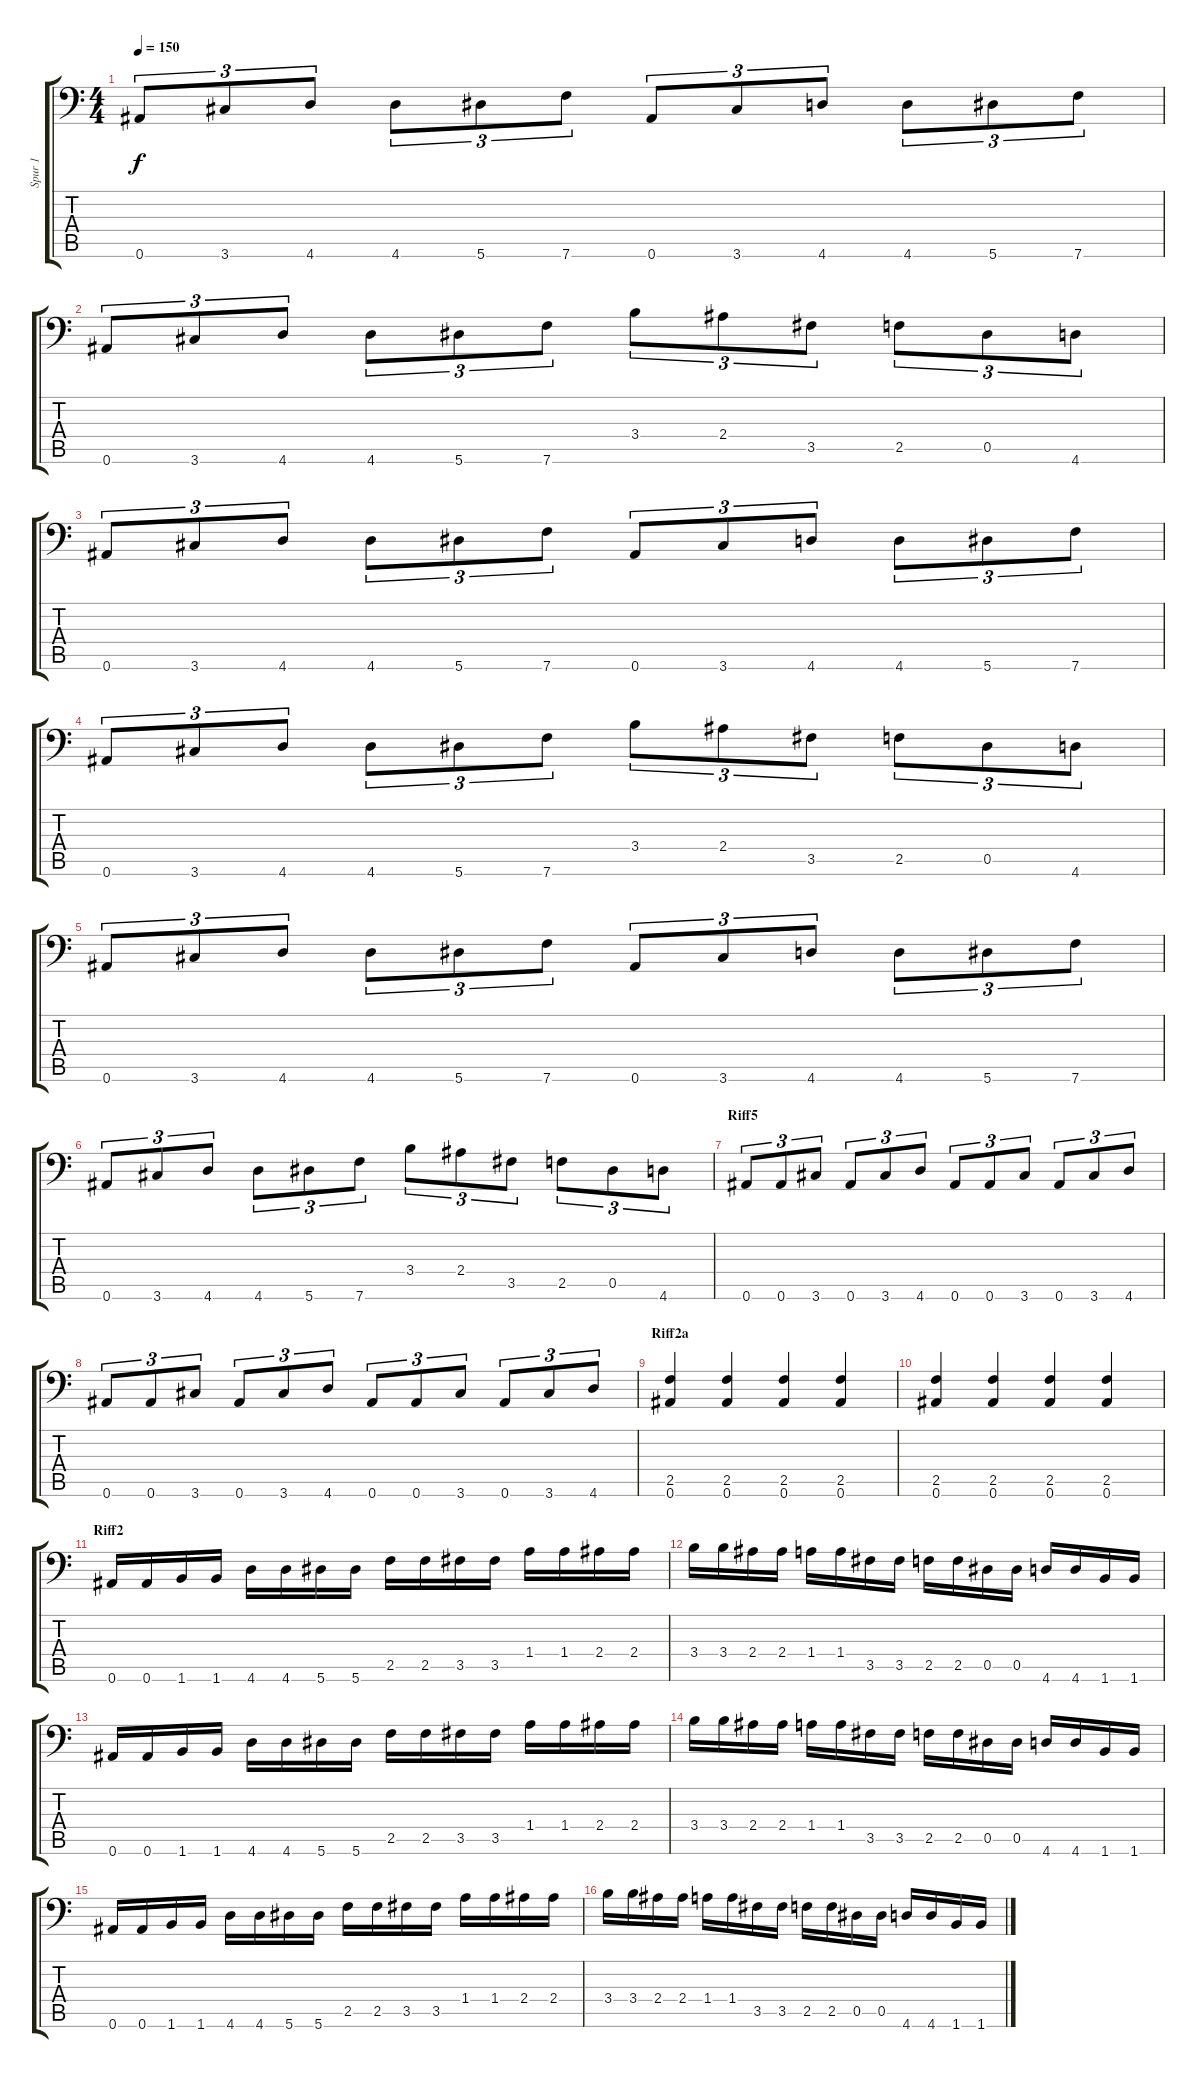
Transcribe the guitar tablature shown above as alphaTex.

\track ("Spur 1" "Spur 1") {instrument distortionguitar}
\staff {score tabs}
\tuning (Bb3 F3 Db3 Ab2 Eb2 Bb1) {hide}
\ts (4 4)
\tempo 150
\clef f4
\ks c
0.6.8{tu (3 2) dy f} 3.6.8{tu (3 2)} 4.6.8{tu (3 2)} 4.6.8{tu (3 2)} 5.6.8{tu (3 2)} 7.6.8{tu (3 2)} 0.6.8{tu (3 2)} 3.6.8{tu (3 2)} 4.6.8{tu (3 2)} 4.6.8{tu (3 2)} 5.6.8{tu (3 2)} 7.6.8{tu (3 2)} |
0.6.8{tu (3 2)} 3.6.8{tu (3 2)} 4.6.8{tu (3 2)} 4.6.8{tu (3 2)} 5.6.8{tu (3 2)} 7.6.8{tu (3 2)} 3.4.8{tu (3 2)} 2.4.8{tu (3 2)} 3.5.8{tu (3 2)} 2.5.8{tu (3 2)} 0.5.8{tu (3 2)} 4.6.8{tu (3 2)} |
0.6.8{tu (3 2)} 3.6.8{tu (3 2)} 4.6.8{tu (3 2)} 4.6.8{tu (3 2)} 5.6.8{tu (3 2)} 7.6.8{tu (3 2)} 0.6.8{tu (3 2)} 3.6.8{tu (3 2)} 4.6.8{tu (3 2)} 4.6.8{tu (3 2)} 5.6.8{tu (3 2)} 7.6.8{tu (3 2)} |
0.6.8{tu (3 2)} 3.6.8{tu (3 2)} 4.6.8{tu (3 2)} 4.6.8{tu (3 2)} 5.6.8{tu (3 2)} 7.6.8{tu (3 2)} 3.4.8{tu (3 2)} 2.4.8{tu (3 2)} 3.5.8{tu (3 2)} 2.5.8{tu (3 2)} 0.5.8{tu (3 2)} 4.6.8{tu (3 2)} |
0.6.8{tu (3 2)} 3.6.8{tu (3 2)} 4.6.8{tu (3 2)} 4.6.8{tu (3 2)} 5.6.8{tu (3 2)} 7.6.8{tu (3 2)} 0.6.8{tu (3 2)} 3.6.8{tu (3 2)} 4.6.8{tu (3 2)} 4.6.8{tu (3 2)} 5.6.8{tu (3 2)} 7.6.8{tu (3 2)} |
0.6.8{tu (3 2)} 3.6.8{tu (3 2)} 4.6.8{tu (3 2)} 4.6.8{tu (3 2)} 5.6.8{tu (3 2)} 7.6.8{tu (3 2)} 3.4.8{tu (3 2)} 2.4.8{tu (3 2)} 3.5.8{tu (3 2)} 2.5.8{tu (3 2)} 0.5.8{tu (3 2)} 4.6.8{tu (3 2)} |
\section ("" "Riff5")
0.6.8{tu (3 2)} 0.6.8{tu (3 2)} 3.6.8{tu (3 2)} 0.6.8{tu (3 2)} 3.6.8{tu (3 2)} 4.6.8{tu (3 2)} 0.6.8{tu (3 2)} 0.6.8{tu (3 2)} 3.6.8{tu (3 2)} 0.6.8{tu (3 2)} 3.6.8{tu (3 2)} 4.6.8{tu (3 2)} |
0.6.8{tu (3 2)} 0.6.8{tu (3 2)} 3.6.8{tu (3 2)} 0.6.8{tu (3 2)} 3.6.8{tu (3 2)} 4.6.8{tu (3 2)} 0.6.8{tu (3 2)} 0.6.8{tu (3 2)} 3.6.8{tu (3 2)} 0.6.8{tu (3 2)} 3.6.8{tu (3 2)} 4.6.8{tu (3 2)} |
\section ("" "Riff2a")
(2.5 0.6).4 (2.5 0.6).4 (2.5 0.6).4 (2.5 0.6).4 |
(2.5 0.6).4 (2.5 0.6).4 (2.5 0.6).4 (2.5 0.6).4 |
\section ("" "Riff2")
0.6.16 0.6.16 1.6.16 1.6.16 4.6.16 4.6.16 5.6.16 5.6.16 2.5.16 2.5.16 3.5.16 3.5.16 1.4.16 1.4.16 2.4.16 2.4.16 |
3.4.16 3.4.16 2.4.16 2.4.16 1.4.16 1.4.16 3.5.16 3.5.16 2.5.16 2.5.16 0.5.16 0.5.16 4.6.16 4.6.16 1.6.16 1.6.16 |
0.6.16 0.6.16 1.6.16 1.6.16 4.6.16 4.6.16 5.6.16 5.6.16 2.5.16 2.5.16 3.5.16 3.5.16 1.4.16 1.4.16 2.4.16 2.4.16 |
3.4.16 3.4.16 2.4.16 2.4.16 1.4.16 1.4.16 3.5.16 3.5.16 2.5.16 2.5.16 0.5.16 0.5.16 4.6.16 4.6.16 1.6.16 1.6.16 |
0.6.16 0.6.16 1.6.16 1.6.16 4.6.16 4.6.16 5.6.16 5.6.16 2.5.16 2.5.16 3.5.16 3.5.16 1.4.16 1.4.16 2.4.16 2.4.16 |
3.4.16 3.4.16 2.4.16 2.4.16 1.4.16 1.4.16 3.5.16 3.5.16 2.5.16 2.5.16 0.5.16 0.5.16 4.6.16 4.6.16 1.6.16 1.6.16
